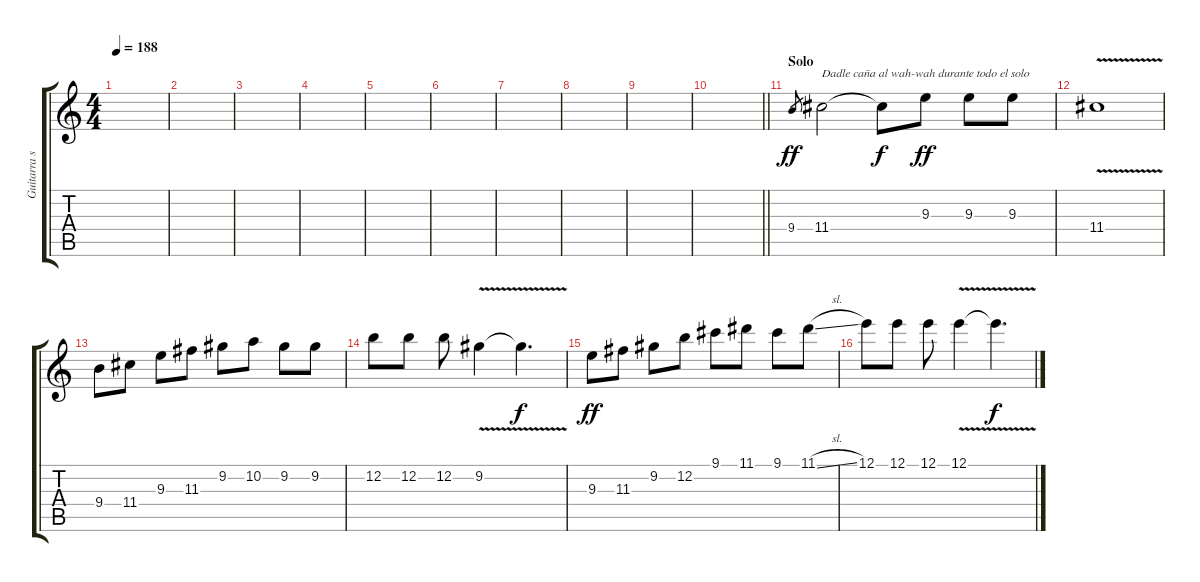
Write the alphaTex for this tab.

\track ("Guitarra solista" "Guitarra s") {instrument distortionguitar}
\staff {score tabs}
\tuning (E4 B3 G3 D3 A2 E2) {hide}
\ts (4 4)
\tempo 188
\clef g2
\ks c
|
|
|
|
|
|
|
|
|
\barLineRight lightlight
|
\section ("" "Solo")
9.4.8{gr dy ff} 11.4.2{txt "Dadle caña al wah-wah durante todo el solo"} 11.4{t}.8{dy f} 9.3.8{dy ff} 9.3.8 9.3.8 |
11.4{v}.1 |
9.4.8 11.4.8 9.3.8 11.3.8 9.2.8 10.2.8 9.2.8 9.2.8 |
12.2.8 12.2.8 12.2.8 9.2{v}.4 9.2{t}.4{d dy f} |
9.3.8{dy ff} 11.3.8 9.2.8 12.2.8 9.1.8 11.1.8 9.1.8 11.1{sl}.8 |
12.1.8 12.1.8 12.1.8 12.1{v}.4 12.1{t}.4{d dy f}
